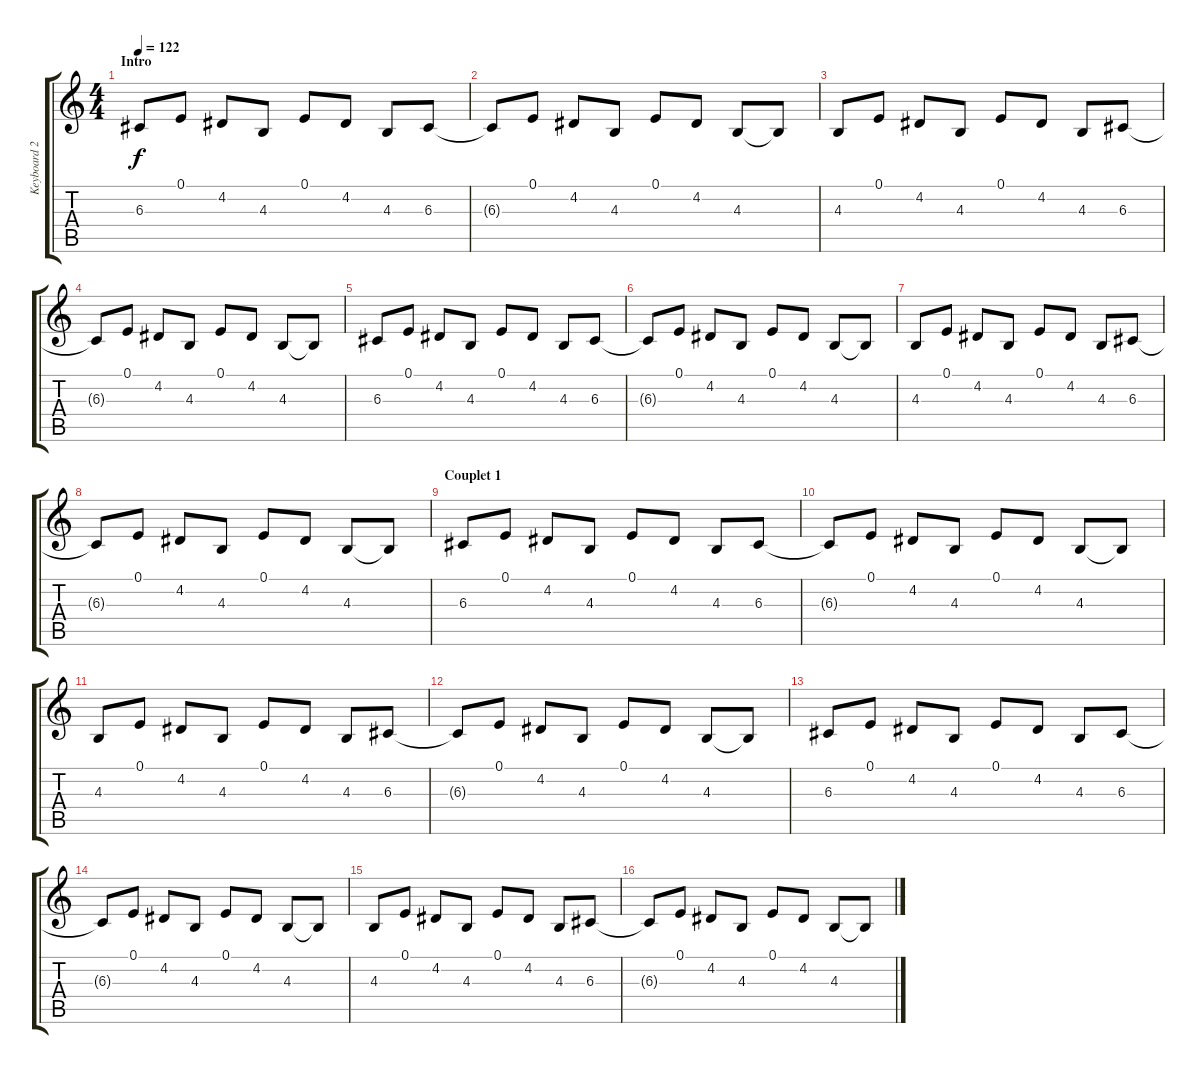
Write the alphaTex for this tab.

\track ("Keyboard 2" "Keyboard 2") {instrument lead1square}
\staff {score tabs}
\tuning (E4 B3 G3 D3 A2 E2) {hide}
\ts (4 4)
\section ("" "Intro")
\tempo 122
\clef g2
\ks c
6.3.8{dy f volume 6 instrument fx8scifi} 0.1.8 4.2.8 4.3.8 0.1.8 4.2.8 4.3.8 6.3.8 |
6.3{t}.8 0.1.8 4.2.8 4.3.8 0.1.8 4.2.8 4.3.8 4.3{t}.8 |
4.3.8 0.1.8 4.2.8 4.3.8 0.1.8 4.2.8 4.3.8 6.3.8 |
6.3{t}.8 0.1.8 4.2.8 4.3.8 0.1.8 4.2.8 4.3.8 4.3{t}.8 |
6.3.8 0.1.8 4.2.8 4.3.8 0.1.8 4.2.8 4.3.8 6.3.8 |
6.3{t}.8 0.1.8 4.2.8 4.3.8 0.1.8 4.2.8 4.3.8 4.3{t}.8 |
4.3.8 0.1.8 4.2.8 4.3.8 0.1.8 4.2.8 4.3.8 6.3.8 |
6.3{t}.8 0.1.8 4.2.8 4.3.8 0.1.8 4.2.8 4.3.8 4.3{t}.8 |
\section ("" "Couplet 1")
6.3.8 0.1.8 4.2.8 4.3.8 0.1.8 4.2.8 4.3.8 6.3.8 |
6.3{t}.8 0.1.8 4.2.8 4.3.8 0.1.8 4.2.8 4.3.8 4.3{t}.8 |
4.3.8 0.1.8 4.2.8 4.3.8 0.1.8 4.2.8 4.3.8 6.3.8 |
6.3{t}.8 0.1.8 4.2.8 4.3.8 0.1.8 4.2.8 4.3.8 4.3{t}.8 |
6.3.8 0.1.8 4.2.8 4.3.8 0.1.8 4.2.8 4.3.8 6.3.8 |
6.3{t}.8 0.1.8 4.2.8 4.3.8 0.1.8 4.2.8 4.3.8 4.3{t}.8 |
4.3.8 0.1.8 4.2.8 4.3.8 0.1.8 4.2.8 4.3.8 6.3.8 |
6.3{t}.8 0.1.8 4.2.8 4.3.8 0.1.8 4.2.8 4.3.8 4.3{t}.8
